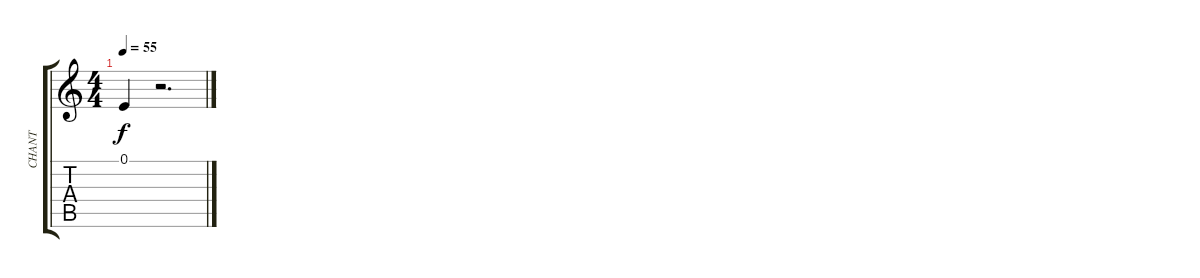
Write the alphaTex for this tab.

\track ("CHANT" "CHANT") {instrument accordion}
\staff {score tabs}
\tuning (E4 B3 G3 D3 A2 E2) {hide}
\ts (4 4)
\tempo 55
\clef g2
\ks c
0.1{t}.4{dy f} r.2{d}
